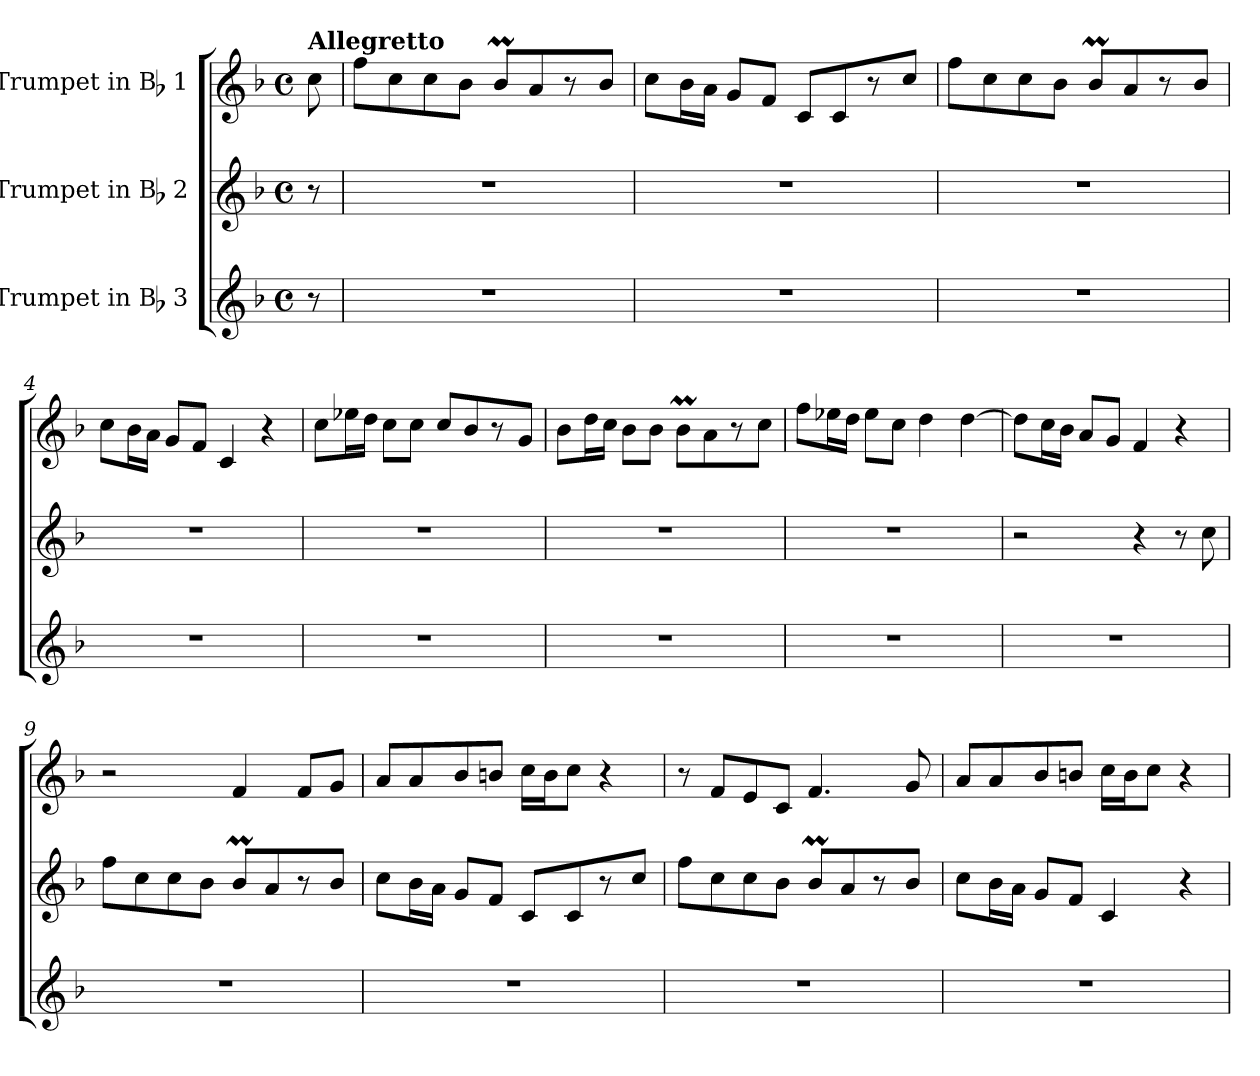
**kern	**kern	**kern
*part3	*part2	*part1
*staff3	*staff2	*staff1
*I"Trumpet in Bb 3	*I"Trumpet in Bb 2	*I"Trumpet in Bb 1
*clefG2	*clefG2	*clefG2
*ITrd1c2	*ITrd1c2	*ITrd1c2
*k[b-e-a-]	*k[b-e-a-]	*k[b-e-a-]
*E-:	*E-:	*E-:
*M4/4	*M4/4	*M4/4
*met(c)	*met(c)	*met(c)
*MM80	*MM80	*MM80
=	=	=
!	!	!LO:TX:a:B:t=Allegretto
8r	8r	8b-\
=1	=1	=1
1r	1r	8ee-\L
.	.	8b-\
.	.	8b-\
.	.	8a-\J
.	.	8a-M/L
.	.	8g/
.	.	8r
.	.	8a-/J
=2	=2	=2
1r	1r	8b-\L
.	.	16a-\L
.	.	16g\JJ
.	.	8f/L
.	.	8e-/J
.	.	8B-/L
.	.	8B-/
.	.	8r
.	.	8b-/J
=3	=3	=3
1r	1r	8ee-\L
.	.	8b-\
.	.	8b-\
.	.	8a-\J
.	.	8a-M/L
.	.	8g/
.	.	8r
.	.	8a-/J
=4	=4	=4
1r	1r	8b-\L
.	.	16a-\L
.	.	16g\JJ
.	.	8f/L
.	.	8e-/J
.	.	4B-/
.	.	4r
!!LO:LB:g=z
=5	=5	=5
1r	1r	8b-\L
.	.	16dd-X\L
.	.	16cc\JJ
.	.	8b-\L
.	.	8b-\J
.	.	8b-/L
.	.	8a-/
.	.	8r
.	.	8f/J
=6	=6	=6
1r	1r	8a-\L
.	.	16cc\L
.	.	16b-\JJ
.	.	8a-\L
.	.	8a-\J
.	.	8a-M\L
.	.	8g\
.	.	8r
.	.	8b-\J
=7	=7	=7
1r	1r	8ee-\L
.	.	16dd-X\L
.	.	16cc\JJ
.	.	8dd-\L
.	.	8b-\J
.	.	4cc\
.	.	[4cc\
=8	=8	=8
1r	2r	8cc\L]
.	.	16b-\L
.	.	16a-\JJ
.	.	8g/L
.	.	8f/J
.	4r	4e-/
.	8r	4r
.	8b-\	.
!!LO:LB:g=z
=9	=9	=9
1r	8ee-\L	2r
.	8b-\	.
.	8b-\	.
.	8a-\J	.
.	8a-M/L	4e-/
.	8g/	.
.	8r	8e-/L
.	8a-/J	8f/J
=10	=10	=10
1r	8b-\L	8g/L
.	16a-\L	8g/
.	16g\JJ	.
.	8f/L	8a-/
.	8e-/J	8an/J
.	8B-/L	16b-\LL
.	.	16a\J
.	8B-/	8b-\J
.	8r	4r
.	8b-/J	.
=11	=11	=11
1r	8ee-\L	8r
.	8b-\	8e-/L
.	8b-\	8d/
.	8a-\J	8B-/J
.	8a-M/L	4.e-/
.	8g/	.
.	8r	.
.	8a-/J	8f/
=12	=12	=12
1r	8b-\L	8g/L
.	16a-\L	8g/
.	16g\JJ	.
.	8f/L	8a-/
.	8e-/J	8an/J
.	4B-/	16b-\LL
.	.	16a\J
.	.	8b-\J
.	4r	4r
=	=	=
*-	*-	*-
